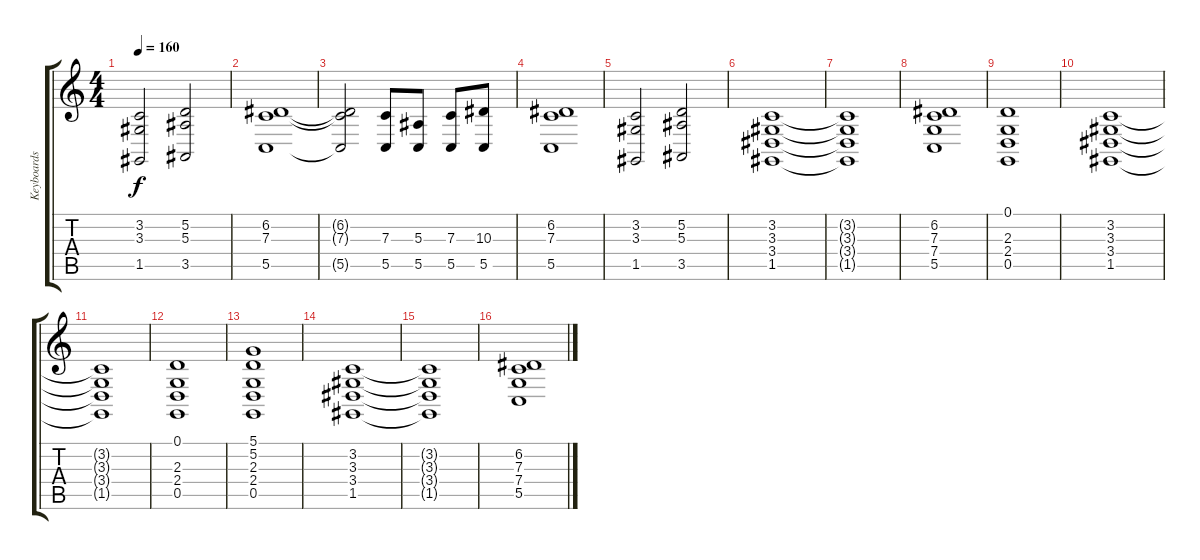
\track ("Keyboards" "Keyboards") {instrument stringensemble1}
\staff {score tabs}
\tuning (D4 A3 F3 C3 G2 C2) {hide}
\ts (4 4)
\tempo 160
\clef g2
\ks c
(3.2 3.3 1.5).2{dy f} (5.2 5.3 3.5).2 |
(6.2 7.3 5.5).1 |
(6.2{t} 7.3{t} 5.5{t}).2 (7.3 5.5).8 (5.3 5.5).8 (7.3 5.5).8 (10.3 5.5).8 |
(6.2 7.3 5.5).1 |
(3.2 3.3 1.5).2 (5.2 5.3 3.5).2 |
(3.2 3.3 3.4 1.5).1 |
(3.2{t} 3.3{t} 3.4{t} 1.5{t}).1 |
(6.2 7.3 7.4 5.5).1 |
(0.1 2.3 2.4 0.5).1 |
(3.2 3.3 3.4 1.5).1 |
(3.2{t} 3.3{t} 3.4{t} 1.5{t}).1 |
(0.1 2.3 2.4 0.5).1 |
(5.1 5.2 2.3 2.4 0.5).1 |
(3.2 3.3 3.4 1.5).1 |
(3.2{t} 3.3{t} 3.4{t} 1.5{t}).1 |
(6.2 7.3 7.4 5.5).1
